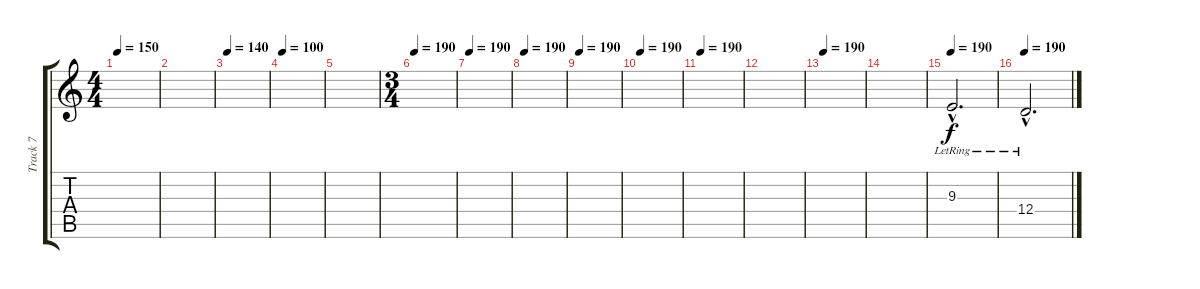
\track ("Track 7" "Track 7") {instrument stringensemble2}
\staff {score tabs}
\tuning (E4 B3 G3 D3 A2 E2) {hide}
\ts (4 4)
\tempo 150
\clef g2
\ks c
|
|
\tempo 140
|
\tempo 100
|
|
\ts (3 4)
\tempo 190
|
\tempo 190
|
\tempo 190
|
\tempo 190
|
\tempo 190
|
\tempo 190
|
|
\tempo 190
|
|
\tempo 190
9.3{hac lr}.2{d} |
\tempo 190
12.4{hac lr}.2{d}
